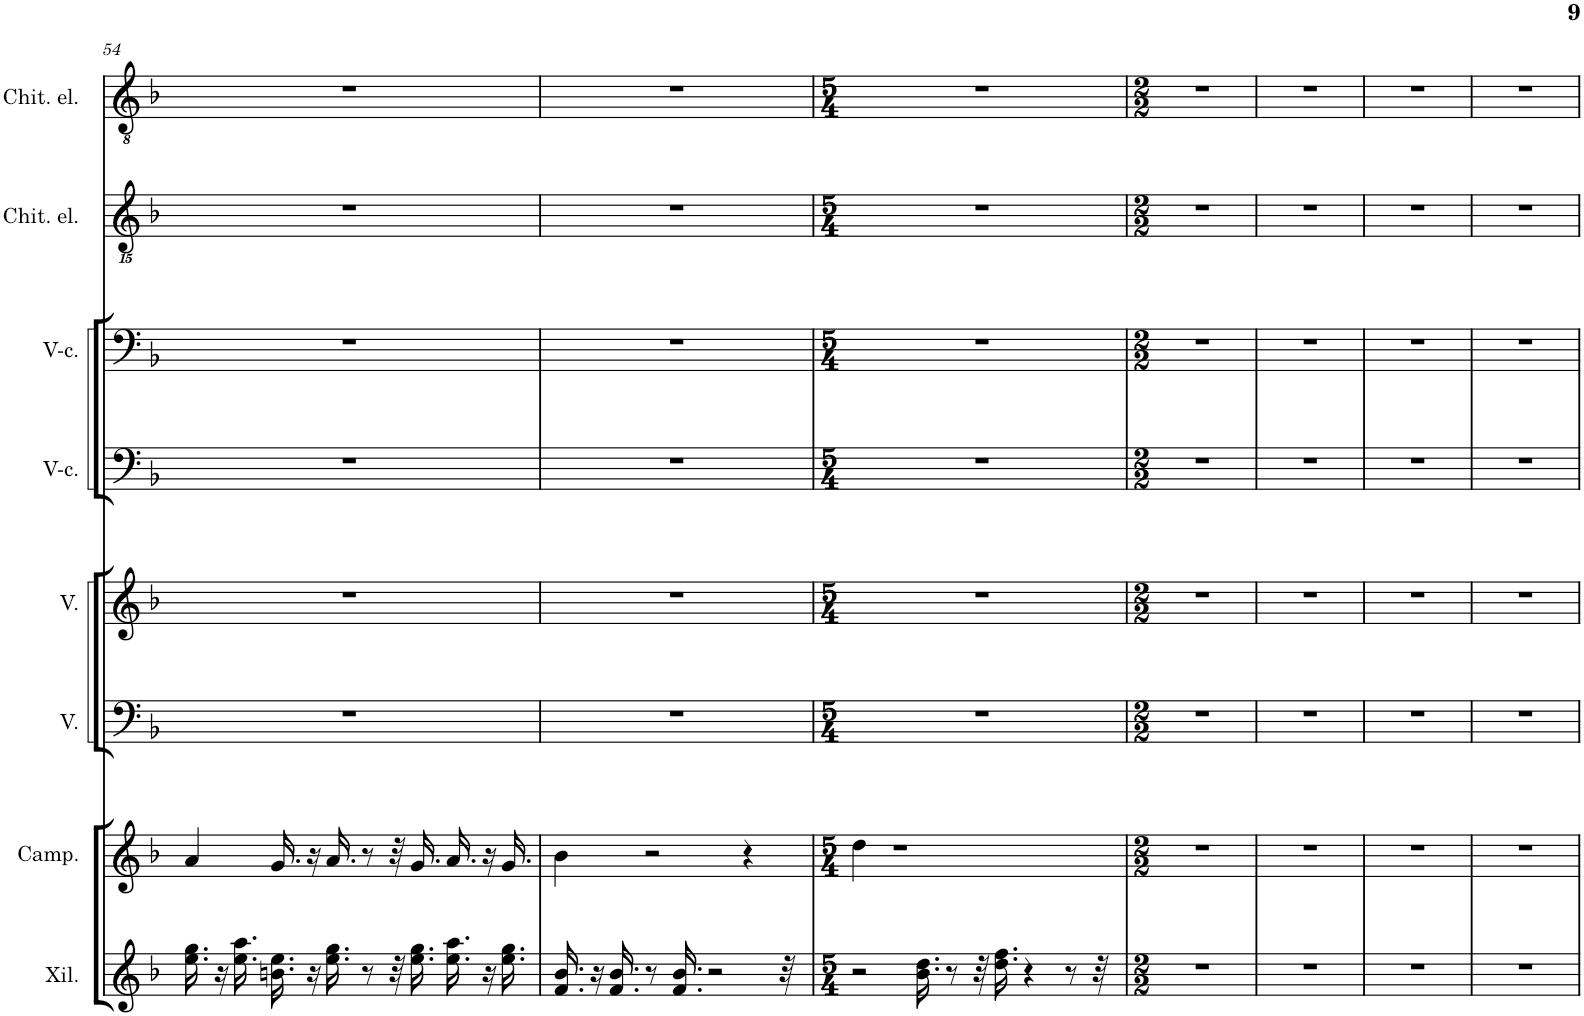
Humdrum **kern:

**kern	**kern	**kern	**kern	**kern	**kern	**kern	**kern
*part8	*part7	*part6	*part5	*part4	*part3	*part2	*part1
*staff8	*staff7	*staff6	*staff5	*staff4	*staff3	*staff2	*staff1
*I"Xilofono	*I"Campanelli	*I"Voce	*I"Voce	*I"Violoncello	*I"Violoncello	*I"Chitarra elettrica	*I"Chitarra elettrica
*I'Xil.	*I'Camp.	*I'V.	*I'V.	*I'V-c.	*I'V-c.	*I'Chit. el.	*I'Chit. el.
!!LO:PB:g=z
*clefG2	*clefG2	*clefF4	*clefG2	*clefF4	*clefF4	*clefGvv2	*clefGv2
*Trd-7c-12	*Trd-14c-24	*	*	*	*	*	*
*k[b-]	*k[b-]	*k[b-]	*k[b-]	*k[b-]	*k[b-]	*k[b-]	*k[b-]
*M2/2	*M2/2	*M2/2	*M2/2	*M2/2	*M2/2	*M2/2	*M2/2
=54	=54	=54	=54	=54	=54	=54	=54
16.ee\ 16.gg\	4a/	1r	1r	1r	1r	1r	1r
16r	.	.	.	.	.	.	.
16.ee\ 16.aa\LL	.	.	.	.	.	.	.
16.bn\ 16.ee\JJ	16.g/	.	.	.	.	.	.
16r	16r	.	.	.	.	.	.
16.ee\ 16.gg\	16.a/	.	.	.	.	.	.
8r	8r	.	.	.	.	.	.
32r	32r	.	.	.	.	.	.
16.ee\ 16.gg\LL	16.g/LL	.	.	.	.	.	.
16.ee\ 16.aa\JJ	16.a/JJ	.	.	.	.	.	.
16r	16r	.	.	.	.	.	.
16.ee\ 16.gg\	16.g/	.	.	.	.	.	.
=55	=55	=55	=55	=55	=55	=55	=55
16.f/ 16.b-/	4b-\	1r	1r	1r	1r	1r	1r
16r	.	.	.	.	.	.	.
16.f/ 16.b-/	.	.	.	.	.	.	.
8r	2r	.	.	.	.	.	.
16.f/ 16.b-/	.	.	.	.	.	.	.
2r	.	.	.	.	.	.	.
.	4r	.	.	.	.	.	.
32r	.	.	.	.	.	.	.
=56	=56	=56	=56	=56	=56	=56	=56
*M5/4	*M5/4	*M5/4	*M5/4	*M5/4	*M5/4	*M5/4	*M5/4
2r	4dd\	4%5r	4%5r	4%5r	4%5r	4%5r	4%5r
.	1r	.	.	.	.	.	.
16.b-\ 16.dd\	.	.	.	.	.	.	.
8r	.	.	.	.	.	.	.
32r	.	.	.	.	.	.	.
16.dd\ 16.ff\	.	.	.	.	.	.	.
4r	.	.	.	.	.	.	.
8r	.	.	.	.	.	.	.
32r	.	.	.	.	.	.	.
=57	=57	=57	=57	=57	=57	=57	=57
*M2/2	*M2/2	*M2/2	*M2/2	*M2/2	*M2/2	*M2/2	*M2/2
1r	1r	1r	1r	1r	1r	1r	1r
=58	=58	=58	=58	=58	=58	=58	=58
1r	1r	1r	1r	1r	1r	1r	1r
=59	=59	=59	=59	=59	=59	=59	=59
1r	1r	1r	1r	1r	1r	1r	1r
=60	=60	=60	=60	=60	=60	=60	=60
1r	1r	1r	1r	1r	1r	1r	1r
=	=	=	=	=	=	=	=
*-	*-	*-	*-	*-	*-	*-	*-
